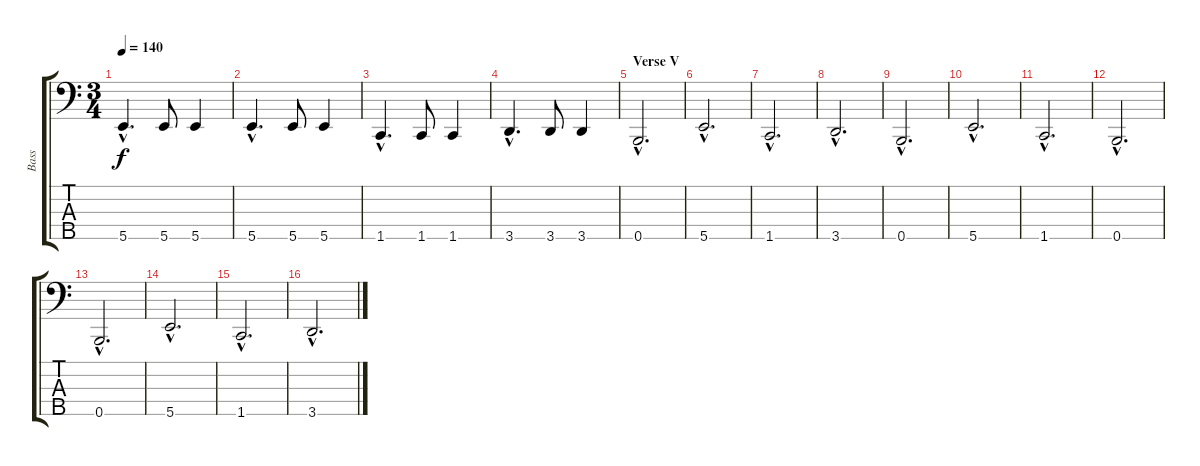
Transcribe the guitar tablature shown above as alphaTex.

\track ("Bass" "Bass") {instrument electricbassfinger}
\staff {score tabs}
\tuning (G2 D2 A1 E1 B0) {hide}
\ts (3 4)
\tempo 140
\clef f4
\ks c
5.5{hac}.4{d dy f} 5.5.8 5.5.4 |
5.5{hac}.4{d} 5.5.8 5.5.4 |
1.5{hac}.4{d} 1.5.8 1.5.4 |
3.5{hac}.4{d} 3.5.8 3.5.4 |
\section ("" "Verse V")
0.5{hac}.2{d} |
5.5{hac}.2{d} |
1.5{hac}.2{d} |
3.5{hac}.2{d} |
0.5{hac}.2{d} |
5.5{hac}.2{d} |
1.5{hac}.2{d} |
0.5{hac}.2{d} |
0.5{hac}.2{d} |
5.5{hac}.2{d} |
1.5{hac}.2{d} |
3.5{hac}.2{d}
